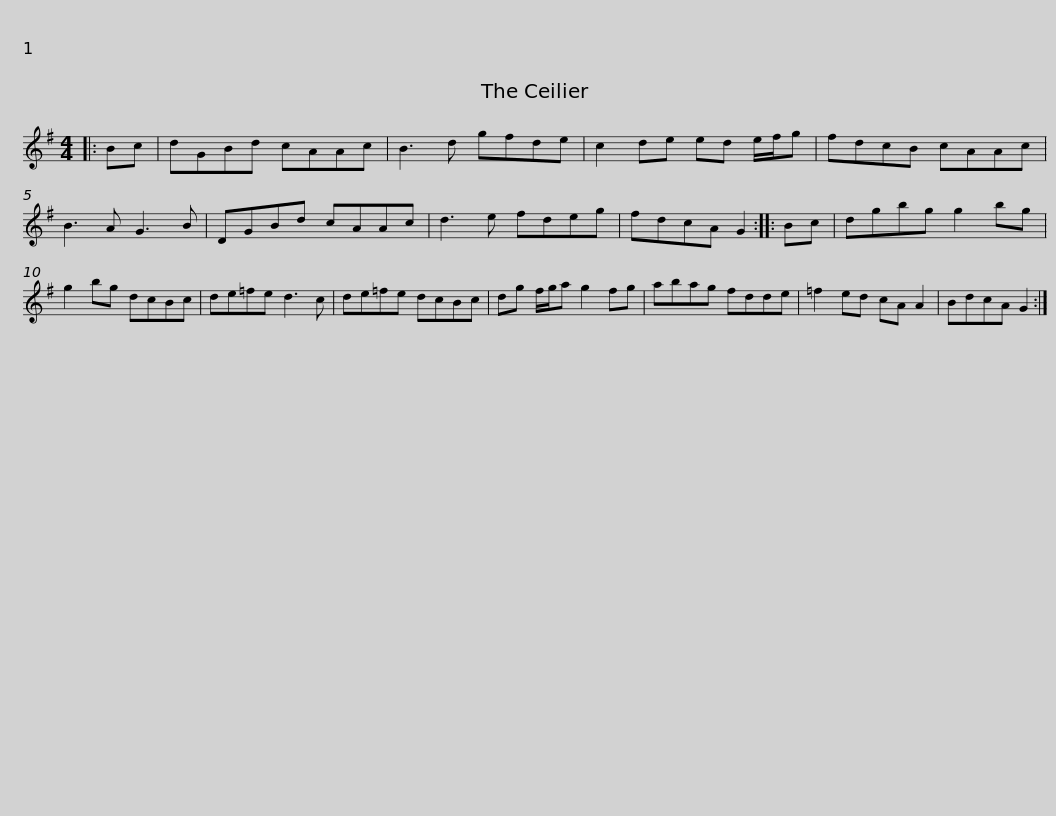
X:1
L:1/8
M:4/4
I:linebreak $
K:G
V:1 treble
V:1
|: Bc | dGBd cAAc | B3 d gfde | c2 de ed e/f/g | fdcB cAAc | %5
 B3 A G3 B |$ DGBd cAAc | d3 e fdeg | fdcA G2 :: Bc | %10
 dgbg g2 bg | g2 bg dcBc | de=fe d3 c |$ de=fe dcBc | dg f/g/a g2 fg | %15
 abag fdde | =f2 ed cA A2 | BdcA G2 :| %18
